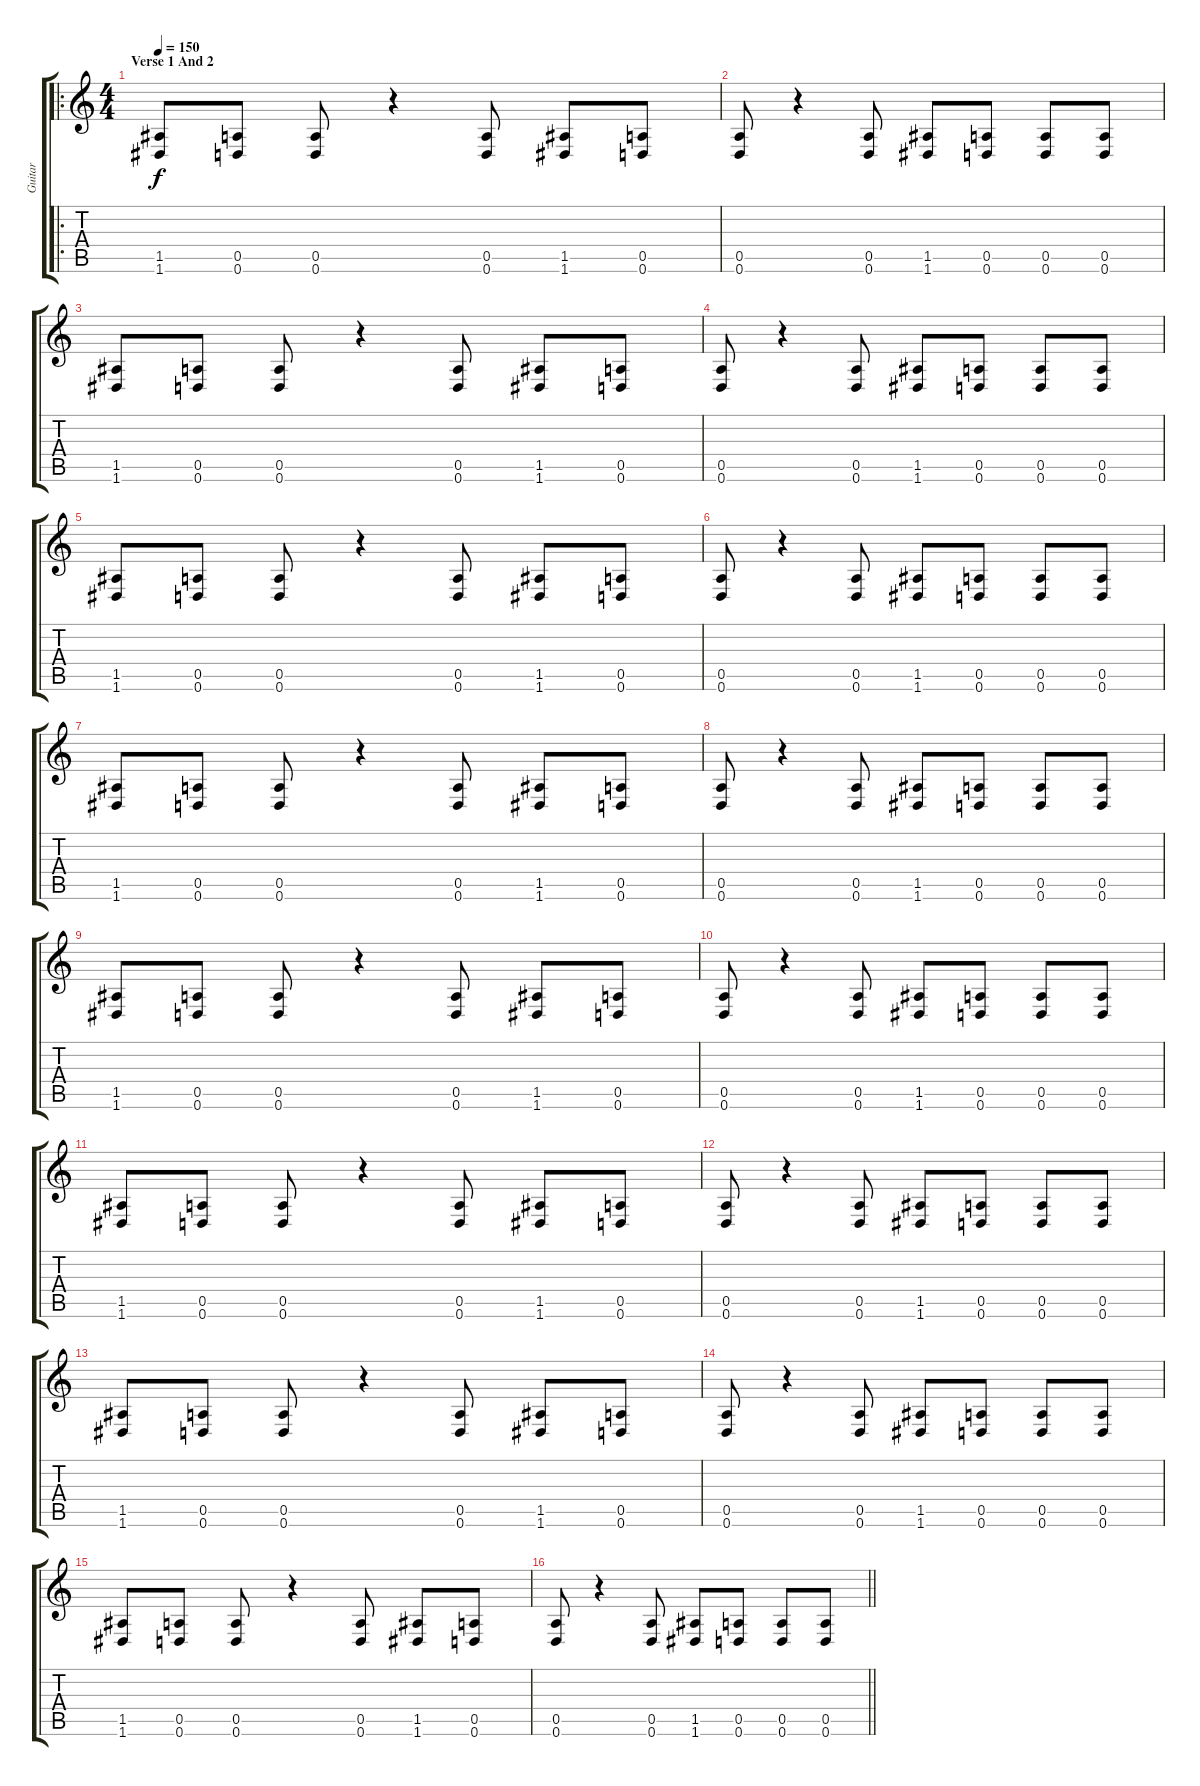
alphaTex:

\track ("Guitar" "Guitar") {instrument overdrivenguitar}
\staff {score tabs}
\tuning (E4 B3 G3 D3 A2 D2) {hide}
\ro
\ts (4 4)
\section ("" "Verse 1 And 2")
\tempo 150
\clef g2
\ks c
(1.5 1.6).8{dy f} (0.5 0.6).8 (0.5 0.6).8 r.4 (0.5 0.6).8 (1.5 1.6).8 (0.5 0.6).8 |
(0.5 0.6).8 r.4 (0.5 0.6).8 (1.5 1.6).8 (0.5 0.6).8 (0.5 0.6).8 (0.5 0.6).8 |
(1.5 1.6).8 (0.5 0.6).8 (0.5 0.6).8 r.4 (0.5 0.6).8 (1.5 1.6).8 (0.5 0.6).8 |
(0.5 0.6).8 r.4 (0.5 0.6).8 (1.5 1.6).8 (0.5 0.6).8 (0.5 0.6).8 (0.5 0.6).8 |
(1.5 1.6).8 (0.5 0.6).8 (0.5 0.6).8 r.4 (0.5 0.6).8 (1.5 1.6).8 (0.5 0.6).8 |
(0.5 0.6).8 r.4 (0.5 0.6).8 (1.5 1.6).8 (0.5 0.6).8 (0.5 0.6).8 (0.5 0.6).8 |
(1.5 1.6).8 (0.5 0.6).8 (0.5 0.6).8 r.4 (0.5 0.6).8 (1.5 1.6).8 (0.5 0.6).8 |
(0.5 0.6).8 r.4 (0.5 0.6).8 (1.5 1.6).8 (0.5 0.6).8 (0.5 0.6).8 (0.5 0.6).8 |
(1.5 1.6).8 (0.5 0.6).8 (0.5 0.6).8 r.4 (0.5 0.6).8 (1.5 1.6).8 (0.5 0.6).8 |
(0.5 0.6).8 r.4 (0.5 0.6).8 (1.5 1.6).8 (0.5 0.6).8 (0.5 0.6).8 (0.5 0.6).8 |
(1.5 1.6).8 (0.5 0.6).8 (0.5 0.6).8 r.4 (0.5 0.6).8 (1.5 1.6).8 (0.5 0.6).8 |
(0.5 0.6).8 r.4 (0.5 0.6).8 (1.5 1.6).8 (0.5 0.6).8 (0.5 0.6).8 (0.5 0.6).8 |
(1.5 1.6).8 (0.5 0.6).8 (0.5 0.6).8 r.4 (0.5 0.6).8 (1.5 1.6).8 (0.5 0.6).8 |
(0.5 0.6).8 r.4 (0.5 0.6).8 (1.5 1.6).8 (0.5 0.6).8 (0.5 0.6).8 (0.5 0.6).8 |
(1.5 1.6).8 (0.5 0.6).8 (0.5 0.6).8 r.4 (0.5 0.6).8 (1.5 1.6).8 (0.5 0.6).8 |
\barLineRight lightlight
(0.5 0.6).8 r.4 (0.5 0.6).8 (1.5 1.6).8 (0.5 0.6).8 (0.5 0.6).8 (0.5 0.6).8
